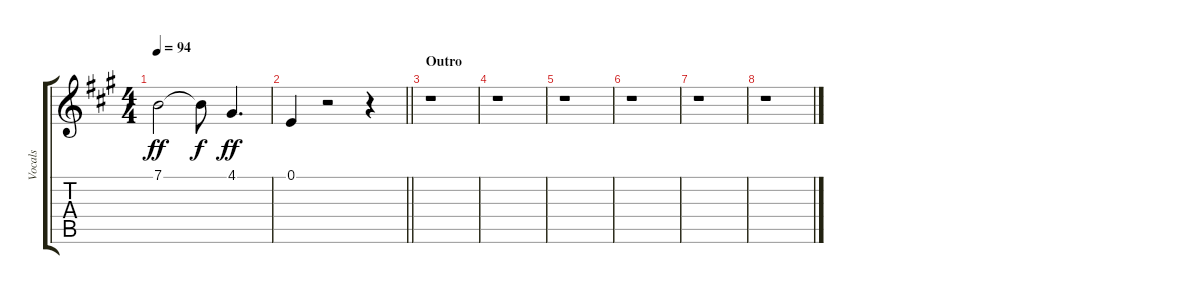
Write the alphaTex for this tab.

\track ("Vocals" "Vocals") {instrument harmonica}
\staff {score tabs}
\tuning (E4 B3 G3 D3 A2 E2) {hide}
\ts (4 4)
\tempo 94
\clef g2
\ks a
7.1.2{dy ff} 7.1{t}.8{dy f} 4.1.4{d dy ff} |
\barLineRight lightlight
0.1.4 r.2 r.4 |
\section ("" "Outro")
r.1 |
r.1 |
r.1 |
r.1 |
r.1 |
r.1
